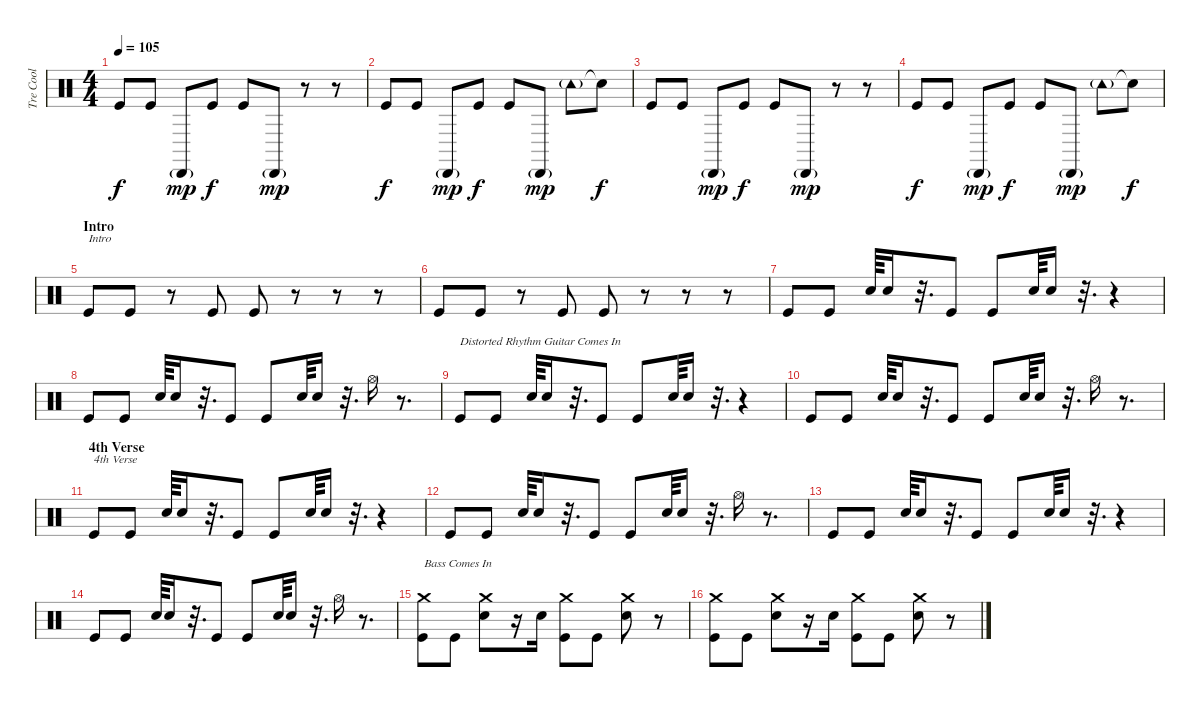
\track ("Tre Cool" "Tre Cool") {instrument percussion}
\staff {score}
\articulation defaults
\ts (4 4)
\tempo 105
\clef neutral
\ks c "Kick (hit)".8{dy f} "Kick (hit)".8 "Cabasa (hit)"{g}.8{dy mp} "Kick (hit)".8{dy f} "Kick (hit)".8 "Cabasa (hit)"{g}.8{dy mp}
r.8 r.8 |
"Kick (hit)".8{dy f} "Kick (hit)".8 "Cabasa (hit)"{g}.8{dy mp} "Kick (hit)".8{dy f} "Kick (hit)".8 "Cabasa (hit)"{g}.8{dy mp} "Tambourine (hit)"{g}.8 "Snare (hit)"{t}.8{dy f} |
"Kick (hit)".8 "Kick (hit)".8 "Cabasa (hit)"{g}.8{dy mp} "Kick (hit)".8{dy f} "Kick (hit)".8 "Cabasa (hit)"{g}.8{dy mp} r.8 r.8 |
"Kick (hit)".8{dy f} "Kick (hit)".8 "Cabasa (hit)"{g}.8{dy mp} "Kick (hit)".8{dy f} "Kick (hit)".8 "Cabasa (hit)"{g}.8{dy mp} "Tambourine (hit)"{g}.8 "Snare (hit)"{t}.8{dy f} |
\section ("" "Intro")
"Kick (hit)".8{txt "Intro" volume 5} "Kick (hit)".8 r.8 "Kick (hit)".8 "Kick (hit)".8 r.8 r.8 r.8 |
"Kick (hit)".8 "Kick (hit)".8 r.8 "Kick (hit)".8 "Kick (hit)".8 r.8 r.8 r.8 |
"Kick (hit)".8{volume 10} "Kick (hit)".8 "Snare (hit) 2".64 "Snare (hit) 2".16 r.32{d} "Kick (hit)".8 "Kick (hit)".8 "Snare (hit) 2".64 "Snare (hit) 2".16 r.32{d} r.4 |
"Kick (hit)".8 "Kick (hit)".8 "Snare (hit) 2".64 "Snare (hit) 2".16 r.32{d} "Kick (hit)".8 "Kick (hit)".8 "Snare (hit) 2".64 "Snare (hit) 2".16 r.32{d} "Hi-Hat (open)".16 r.8{d} |
"Kick (hit)".8{txt "Distorted Rhythm Guitar Comes In"} "Kick (hit)".8 "Snare (hit) 2".64 "Snare (hit) 2".16 r.32{d} "Kick (hit)".8 "Kick (hit)".8 "Snare (hit) 2".64 "Snare (hit) 2".16 r.32{d} r.4 |
"Kick (hit)".8 "Kick (hit)".8 "Snare (hit) 2".64 "Snare (hit) 2".16 r.32{d} "Kick (hit)".8 "Kick (hit)".8 "Snare (hit) 2".64 "Snare (hit) 2".16 r.32{d} "Hi-Hat (open)".16 r.8{d} |
\section ("" "4th Verse")
"Kick (hit)".8{txt "4th Verse"} "Kick (hit)".8 "Snare (hit) 2".64 "Snare (hit) 2".16 r.32{d} "Kick (hit)".8 "Kick (hit)".8 "Snare (hit) 2".64 "Snare (hit) 2".16 r.32{d} r.4 |
"Kick (hit)".8 "Kick (hit)".8 "Snare (hit) 2".64 "Snare (hit) 2".16 r.32{d} "Kick (hit)".8 "Kick (hit)".8 "Snare (hit) 2".64 "Snare (hit) 2".16 r.32{d} "Hi-Hat (open)".16 r.8{d} |
"Kick (hit)".8 "Kick (hit)".8 "Snare (hit) 2".64 "Snare (hit) 2".16 r.32{d} "Kick (hit)".8 "Kick (hit)".8 "Snare (hit) 2".64 "Snare (hit) 2".16 r.32{d} r.4 |
"Kick (hit)".8 "Kick (hit)".8 "Snare (hit) 2".64 "Snare (hit) 2".16 r.32{d} "Kick (hit)".8 "Kick (hit)".8 "Snare (hit) 2".64 "Snare (hit) 2".16 r.32{d} "Hi-Hat (open)".16 r.8{d} |
("Crash medium (hit)" "Kick (hit)").8{txt "Bass Comes In" volume 11} "Kick (hit)".8 ("Crash medium (hit)" "Snare (hit) 2").8 r.16 "Snare (hit) 2".16 ("Crash medium (hit)" "Kick (hit)").8 "Kick (hit)".8 ("Crash medium (hit)" "Snare (hit) 2").8 r.8 |
("Crash medium (hit)" "Kick (hit)").8 "Kick (hit)".8 ("Crash medium (hit)" "Snare (hit) 2").8 r.16 "Snare (hit) 2".16 ("Crash medium (hit)" "Kick (hit)").8 "Kick (hit)".8 ("Crash medium (hit)" "Snare (hit) 2").8 r.8
